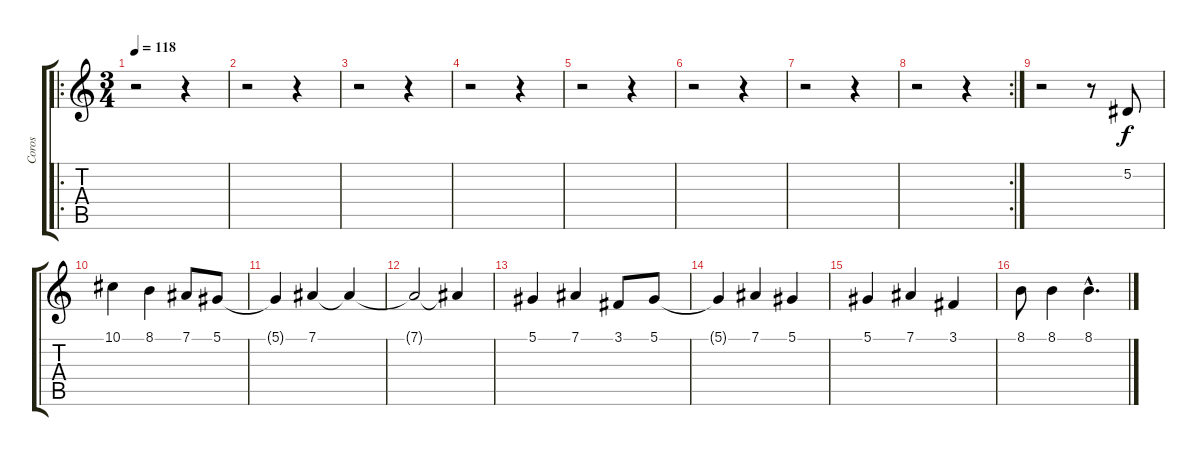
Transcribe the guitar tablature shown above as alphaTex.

\track ("Coros" "Coros") {instrument altosax}
\staff {score tabs}
\tuning (Eb4 Bb3 Gb3 Db3 Ab2 Eb2) {hide}
\ro
\ts (3 4)
\tempo 118
\clef g2
\ks c
r.2{dy f} r.4 |
r.2 r.4 |
r.2 r.4 |
r.2 r.4 |
r.2 r.4 |
r.2 r.4 |
r.2 r.4 |
\rc 2
r.2 r.4 |
r.2{volume 13} r.8 5.2.8 |
10.1.4 8.1.4 7.1.8 5.1.8 |
5.1{t}.4 7.1.4 7.1{t}.4 |
7.1{t}.2 7.1{t}.4 |
5.1.4 7.1.4 3.1.8 5.1.8 |
5.1{t}.4 7.1.4 5.1.4 |
5.1.4 7.1.4 3.1.4 |
8.1.8 8.1.4 8.1{hac}.4{d}
